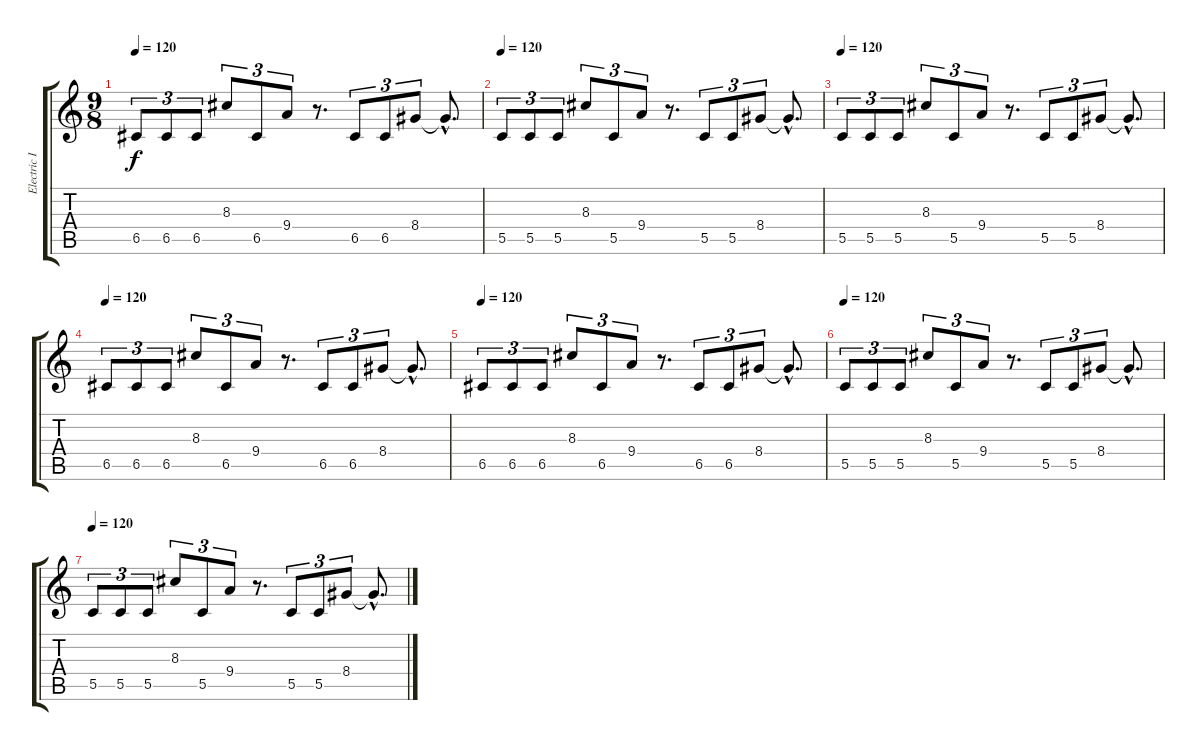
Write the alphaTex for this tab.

\track ("Electric I" "Electric I") {instrument distortionguitar}
\staff {score tabs}
\tuning (D4 A3 F3 C3 G2 D2) {hide}
\ts (9 8)
\tempo 120
\clef g2
\ks c
6.5.8{tu (3 2) dy f} 6.5.8{tu (3 2)} 6.5.8{tu (3 2)} 8.3.8{tu (3 2)} 6.5.8{tu (3 2)} 9.4.8{tu (3 2)} r.8{d} 6.5.8{tu (3 2)} 6.5.8{tu (3 2)} 8.4.8{tu (3 2)} 8.4{hac t}.8{d} |
\tempo 120
5.5.8{tu (3 2)} 5.5.8{tu (3 2)} 5.5.8{tu (3 2)} 8.3.8{tu (3 2)} 5.5.8{tu (3 2)} 9.4.8{tu (3 2)} r.8{d} 5.5.8{tu (3 2)} 5.5.8{tu (3 2)} 8.4.8{tu (3 2)} 8.4{hac t}.8{d} |
\tempo 120
5.5.8{tu (3 2)} 5.5.8{tu (3 2)} 5.5.8{tu (3 2)} 8.3.8{tu (3 2)} 5.5.8{tu (3 2)} 9.4.8{tu (3 2)} r.8{d} 5.5.8{tu (3 2)} 5.5.8{tu (3 2)} 8.4.8{tu (3 2)} 8.4{hac t}.8{d} |
\tempo 120
6.5.8{tu (3 2)} 6.5.8{tu (3 2)} 6.5.8{tu (3 2)} 8.3.8{tu (3 2)} 6.5.8{tu (3 2)} 9.4.8{tu (3 2)} r.8{d} 6.5.8{tu (3 2)} 6.5.8{tu (3 2)} 8.4.8{tu (3 2)} 8.4{hac t}.8{d} |
\tempo 120
6.5.8{tu (3 2)} 6.5.8{tu (3 2)} 6.5.8{tu (3 2)} 8.3.8{tu (3 2)} 6.5.8{tu (3 2)} 9.4.8{tu (3 2)} r.8{d} 6.5.8{tu (3 2)} 6.5.8{tu (3 2)} 8.4.8{tu (3 2)} 8.4{hac t}.8{d} |
\tempo 120
5.5.8{tu (3 2)} 5.5.8{tu (3 2)} 5.5.8{tu (3 2)} 8.3.8{tu (3 2)} 5.5.8{tu (3 2)} 9.4.8{tu (3 2)} r.8{d} 5.5.8{tu (3 2)} 5.5.8{tu (3 2)} 8.4.8{tu (3 2)} 8.4{hac t}.8{d} |
\tempo 120
5.5.8{tu (3 2)} 5.5.8{tu (3 2)} 5.5.8{tu (3 2)} 8.3.8{tu (3 2)} 5.5.8{tu (3 2)} 9.4.8{tu (3 2)} r.8{d} 5.5.8{tu (3 2)} 5.5.8{tu (3 2)} 8.4.8{tu (3 2)} 8.4{hac t}.8{d}
